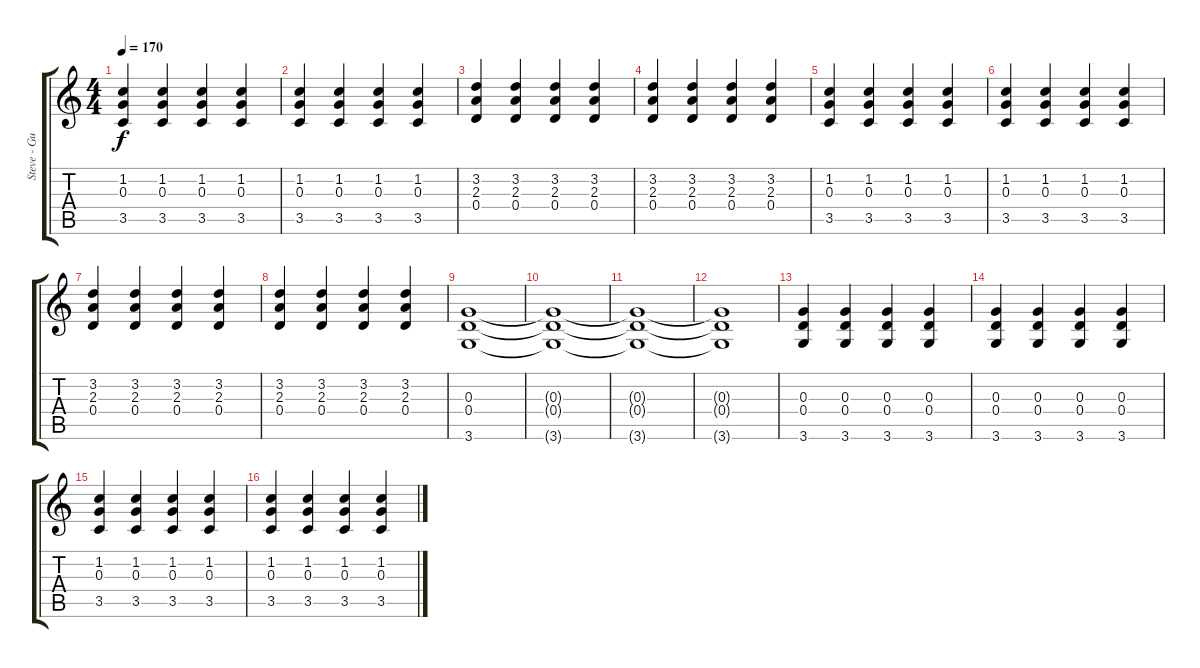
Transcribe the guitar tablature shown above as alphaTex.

\track ("Steve - Guitar" "Steve - Gu") {instrument electricguitarjazz}
\staff {score tabs}
\tuning (E4 B3 G3 D3 A2 E2) {hide}
\ts (4 4)
\tempo 170
\clef g2
\ks c
(1.2 0.3 3.5).4{dy f} (1.2 0.3 3.5).4 (1.2 0.3 3.5).4 (1.2 0.3 3.5).4 |
(1.2 0.3 3.5).4 (1.2 0.3 3.5).4 (1.2 0.3 3.5).4 (1.2 0.3 3.5).4 |
(3.2 2.3 0.4).4 (3.2 2.3 0.4).4 (3.2 2.3 0.4).4 (3.2 2.3 0.4).4 |
(3.2 2.3 0.4).4 (3.2 2.3 0.4).4 (3.2 2.3 0.4).4 (3.2 2.3 0.4).4 |
(1.2 0.3 3.5).4 (1.2 0.3 3.5).4 (1.2 0.3 3.5).4 (1.2 0.3 3.5).4 |
(1.2 0.3 3.5).4 (1.2 0.3 3.5).4 (1.2 0.3 3.5).4 (1.2 0.3 3.5).4 |
(3.2 2.3 0.4).4 (3.2 2.3 0.4).4 (3.2 2.3 0.4).4 (3.2 2.3 0.4).4 |
(3.2 2.3 0.4).4 (3.2 2.3 0.4).4 (3.2 2.3 0.4).4 (3.2 2.3 0.4).4 |
(0.3 0.4 3.6).1 |
(0.3{t} 0.4{t} 3.6{t}).1 |
(0.3{t} 0.4{t} 3.6{t}).1 |
(0.3{t} 0.4{t} 3.6{t}).1 |
(0.3 0.4 3.6).4 (0.3 0.4 3.6).4 (0.3 0.4 3.6).4 (0.3 0.4 3.6).4 |
(0.3 0.4 3.6).4 (0.3 0.4 3.6).4 (0.3 0.4 3.6).4 (0.3 0.4 3.6).4 |
(1.2 0.3 3.5).4 (1.2 0.3 3.5).4 (1.2 0.3 3.5).4 (1.2 0.3 3.5).4 |
(1.2 0.3 3.5).4 (1.2 0.3 3.5).4 (1.2 0.3 3.5).4 (1.2 0.3 3.5).4
